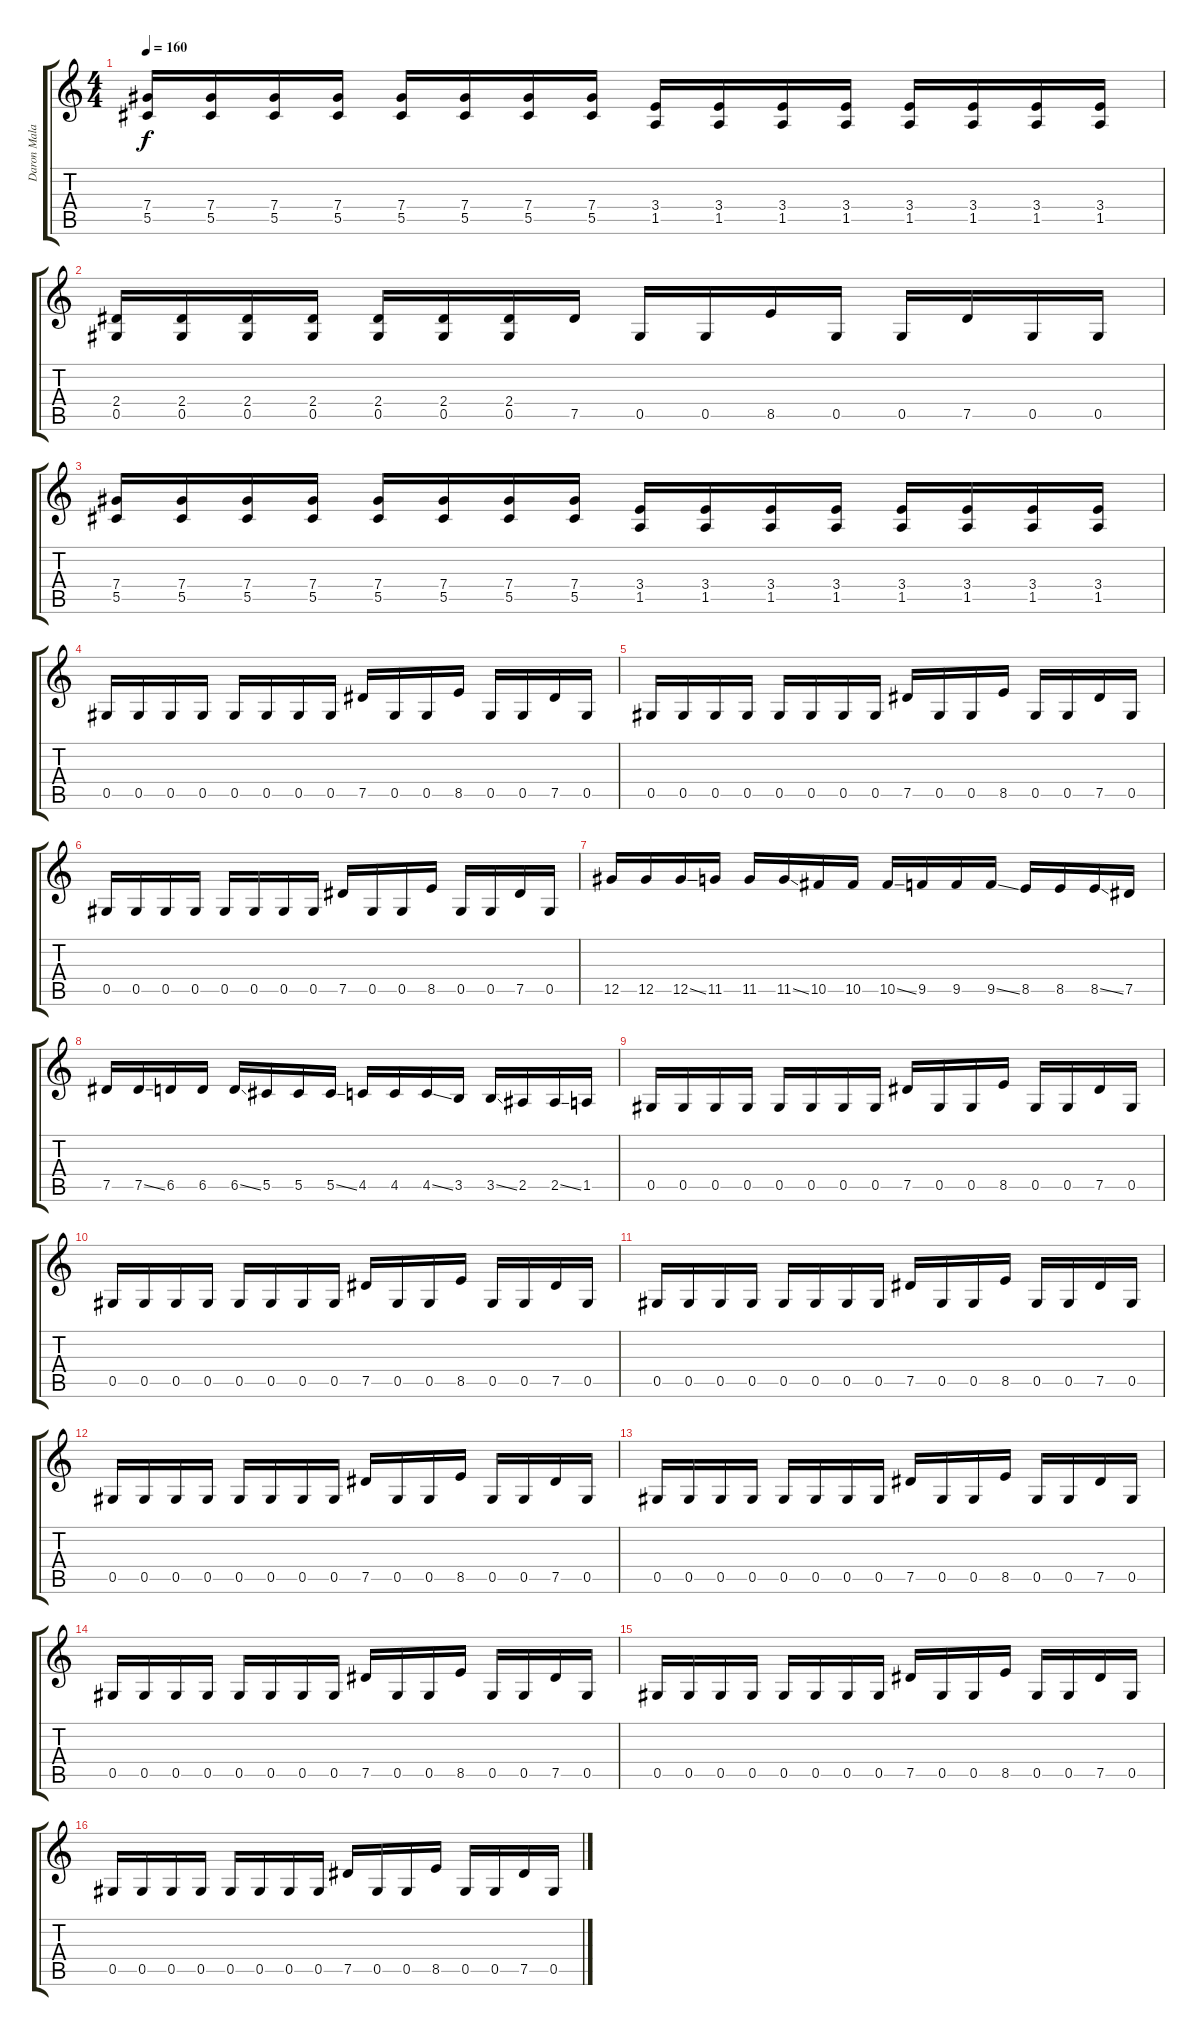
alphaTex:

\track ("Daron Malakian(Guitar)" "Daron Mala") {instrument distortionguitar}
\staff {score tabs}
\tuning (Eb4 Bb3 Gb3 Db3 Ab2 Db2) {hide}
\ts (4 4)
\tempo 160
\clef g2
\ks c
(7.4 5.5).16{dy f} (7.4 5.5).16 (7.4 5.5).16 (7.4 5.5).16 (7.4 5.5).16 (7.4 5.5).16 (7.4 5.5).16 (7.4 5.5).16 (3.4 1.5).16 (3.4 1.5).16 (3.4 1.5).16 (3.4 1.5).16 (3.4 1.5).16 (3.4 1.5).16 (3.4 1.5).16 (3.4 1.5).16 |
(2.4 0.5).16 (2.4 0.5).16 (2.4 0.5).16 (2.4 0.5).16 (2.4 0.5).16 (2.4 0.5).16 (2.4 0.5).16 7.5.16 0.5.16 0.5.16 8.5.16 0.5.16 0.5.16 7.5.16 0.5.16 0.5.16 |
(7.4 5.5).16 (7.4 5.5).16 (7.4 5.5).16 (7.4 5.5).16 (7.4 5.5).16 (7.4 5.5).16 (7.4 5.5).16 (7.4 5.5).16 (3.4 1.5).16 (3.4 1.5).16 (3.4 1.5).16 (3.4 1.5).16 (3.4 1.5).16 (3.4 1.5).16 (3.4 1.5).16 (3.4 1.5).16 |
0.5.16 0.5.16 0.5.16 0.5.16 0.5.16 0.5.16 0.5.16 0.5.16 7.5.16 0.5.16 0.5.16 8.5.16 0.5.16 0.5.16 7.5.16 0.5.16 |
0.5.16 0.5.16 0.5.16 0.5.16 0.5.16 0.5.16 0.5.16 0.5.16 7.5.16 0.5.16 0.5.16 8.5.16 0.5.16 0.5.16 7.5.16 0.5.16 |
0.5.16 0.5.16 0.5.16 0.5.16 0.5.16 0.5.16 0.5.16 0.5.16 7.5.16 0.5.16 0.5.16 8.5.16 0.5.16 0.5.16 7.5.16 0.5.16 |
12.5.16 12.5.16 12.5{ss}.16 11.5.16 11.5.16 11.5{ss}.16 10.5.16 10.5.16 10.5{ss}.16 9.5.16 9.5.16 9.5{ss}.16 8.5.16 8.5.16 8.5{ss}.16 7.5.16 |
7.5.16 7.5{ss}.16 6.5.16 6.5.16 6.5{ss}.16 5.5.16 5.5.16 5.5{ss}.16 4.5.16 4.5.16 4.5{ss}.16 3.5.16 3.5{ss}.16 2.5.16 2.5{ss}.16 1.5.16 |
0.5.16 0.5.16 0.5.16 0.5.16 0.5.16 0.5.16 0.5.16 0.5.16 7.5.16 0.5.16 0.5.16 8.5.16 0.5.16 0.5.16 7.5.16 0.5.16 |
0.5.16 0.5.16 0.5.16 0.5.16 0.5.16 0.5.16 0.5.16 0.5.16 7.5.16 0.5.16 0.5.16 8.5.16 0.5.16 0.5.16 7.5.16 0.5.16 |
0.5.16 0.5.16 0.5.16 0.5.16 0.5.16 0.5.16 0.5.16 0.5.16 7.5.16 0.5.16 0.5.16 8.5.16 0.5.16 0.5.16 7.5.16 0.5.16 |
0.5.16 0.5.16 0.5.16 0.5.16 0.5.16 0.5.16 0.5.16 0.5.16 7.5.16 0.5.16 0.5.16 8.5.16 0.5.16 0.5.16 7.5.16 0.5.16 |
0.5.16 0.5.16 0.5.16 0.5.16 0.5.16 0.5.16 0.5.16 0.5.16 7.5.16 0.5.16 0.5.16 8.5.16 0.5.16 0.5.16 7.5.16 0.5.16 |
0.5.16 0.5.16 0.5.16 0.5.16 0.5.16 0.5.16 0.5.16 0.5.16 7.5.16 0.5.16 0.5.16 8.5.16 0.5.16 0.5.16 7.5.16 0.5.16 |
0.5.16 0.5.16 0.5.16 0.5.16 0.5.16 0.5.16 0.5.16 0.5.16 7.5.16 0.5.16 0.5.16 8.5.16 0.5.16 0.5.16 7.5.16 0.5.16 |
0.5.16 0.5.16 0.5.16 0.5.16 0.5.16 0.5.16 0.5.16 0.5.16 7.5.16 0.5.16 0.5.16 8.5.16 0.5.16 0.5.16 7.5.16 0.5.16
